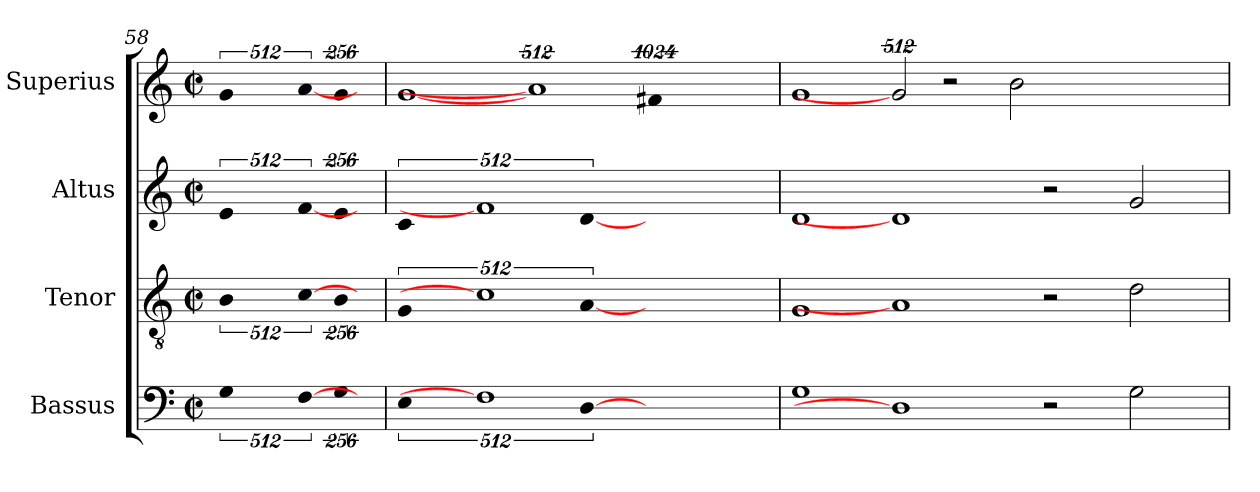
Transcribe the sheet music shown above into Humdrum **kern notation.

**kern	**kern	**kern	**kern
*part4	*part3	*part2	*part1
*staff4	*staff3	*staff2	*staff1
*I"Bassus	*I"Tenor	*I"Altus	*I"Superius
*I'B.	*I'T.	*I'A.	*I'S.
*clefF4	*clefGv2	*clefG2	*clefG2
*	*ITrd7c12	*	*
*k[]	*k[]	*k[]	*k[]
*C:	*C:	*C:	*C:
*M2/2	*M2/2	*M2/2	*M2/2
*met(c|)	*met(c|)	*met(c|)	*met(c|)
=58	=58	=58	=58
!LO:N:vis=1	!LO:N:vis=1	!LO:N:vis=1	!LO:N:vis=1
512%341Gi	512%341BBi	512%341ei	512%341gi
[512%171Fi	[512%171Ci	[512%171fi	[512%171ai
512ryy	512ryy	512ryy	512ryy
!LO:N:vis=2	!LO:N:vis=2	!LO:N:vis=2	!LO:N:vis=2
512%171Gi\	512%171BBi\	512%171ei/	512%171gi/
=59	=59	=59	=59
!LO:N:vis=1	!LO:N:vis=1	!LO:N:vis=1	!
512%341Ei	512%341GGi	512%341ci	[1gi
512%341Fi]	512%341Ci]	512%341fi]	.
.	.	.	512%341ai]
[512%171Di	[512%171AAi	[512%171di	.
!	!	!	!LO:N:vis=1
2ryy	2ryy	2ryy	1024%683f#Xi
8ryy	8ryy	8ryy	.
32ryy	32ryy	32ryy	.
128ryy	128ryy	128ryy	.
512.ryy	512.ryy	512.ryy	.
!!LO:PB:g=z
=60	=60	=60	=60
1Gi	1GGi	1di	1gi
1Di]	1AAi]	1di]	1024%341gi]
.	.	.	2r
.	.	.	2bi\
2r	2r	2r	.
.	.	.	2ryy
2Gi\	2Di\	2gi/	.
.	.	.	8ryy
.	.	.	32ryy
.	.	.	128ryy
.	.	.	512.ryy
=	=	=	=
*-	*-	*-	*-
